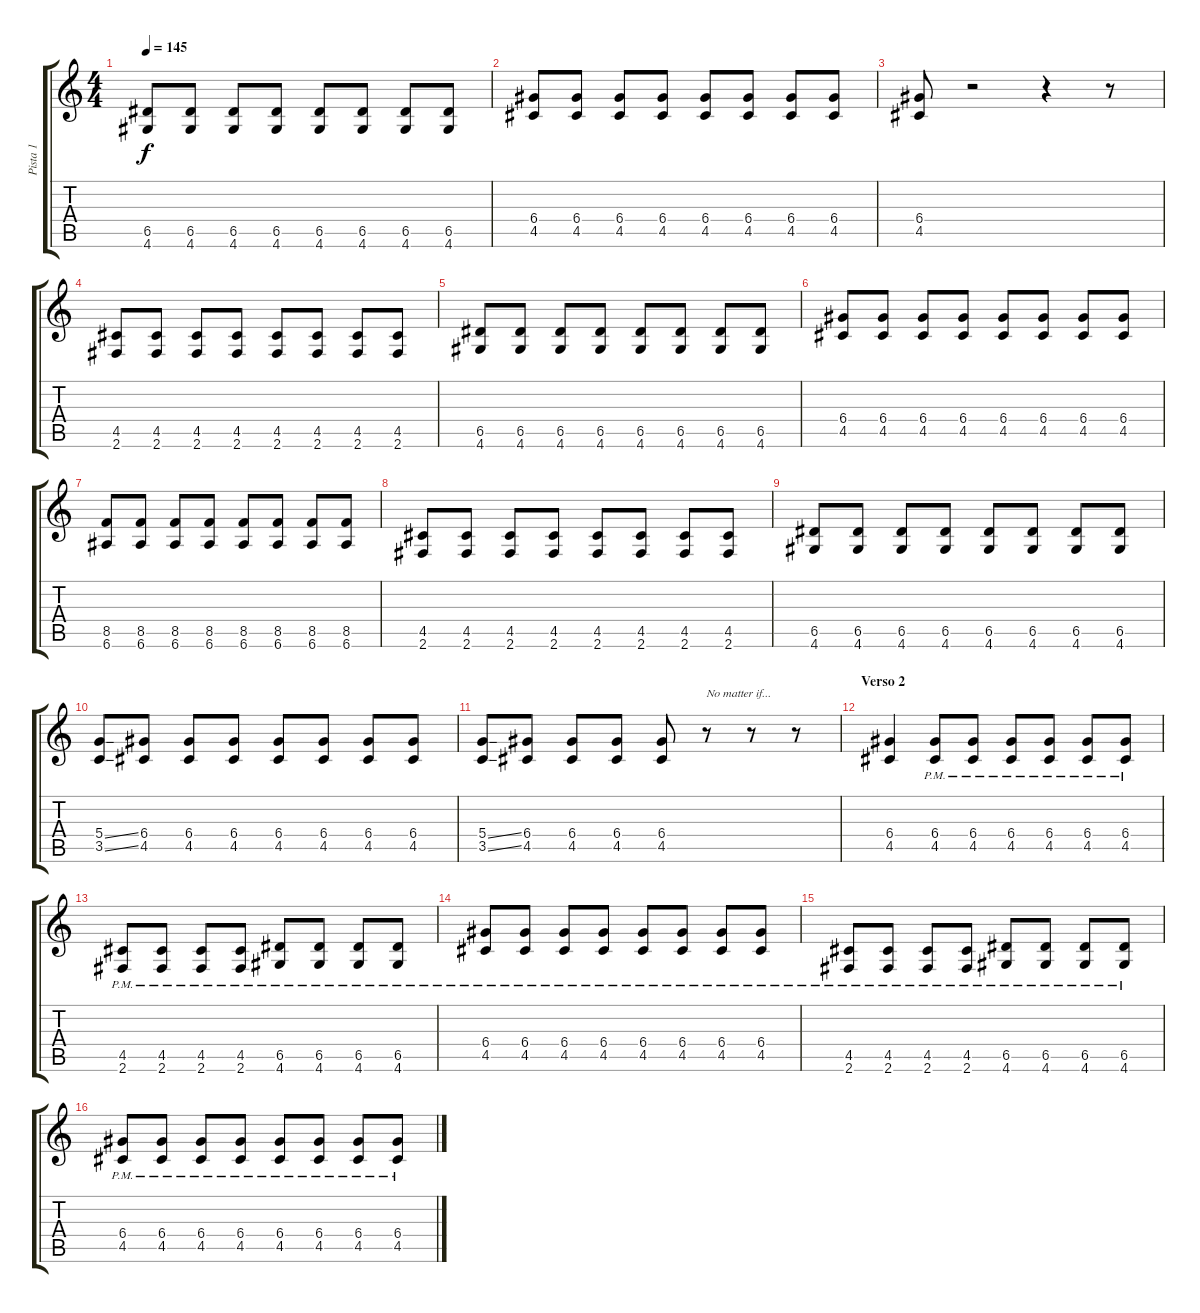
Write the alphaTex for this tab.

\track ("Pista 1" "Pista 1") {instrument distortionguitar}
\staff {score tabs}
\tuning (E4 B3 G3 D3 A2 E2) {hide}
\ts (4 4)
\tempo 145
\clef g2
\ks c
(6.5 4.6).8{dy f} (6.5 4.6).8 (6.5 4.6).8 (6.5 4.6).8 (6.5 4.6).8 (6.5 4.6).8 (6.5 4.6).8 (6.5 4.6).8 |
(6.4 4.5).8 (6.4 4.5).8 (6.4 4.5).8 (6.4 4.5).8 (6.4 4.5).8 (6.4 4.5).8 (6.4 4.5).8 (6.4 4.5).8 |
(6.4 4.5).8 r.2 r.4 r.8 |
(4.5 2.6).8 (4.5 2.6).8 (4.5 2.6).8 (4.5 2.6).8 (4.5 2.6).8 (4.5 2.6).8 (4.5 2.6).8 (4.5 2.6).8 |
(6.5 4.6).8 (6.5 4.6).8 (6.5 4.6).8 (6.5 4.6).8 (6.5 4.6).8 (6.5 4.6).8 (6.5 4.6).8 (6.5 4.6).8 |
(6.4 4.5).8 (6.4 4.5).8 (6.4 4.5).8 (6.4 4.5).8 (6.4 4.5).8 (6.4 4.5).8 (6.4 4.5).8 (6.4 4.5).8 |
(8.5 6.6).8 (8.5 6.6).8 (8.5 6.6).8 (8.5 6.6).8 (8.5 6.6).8 (8.5 6.6).8 (8.5 6.6).8 (8.5 6.6).8 |
(4.5 2.6).8 (4.5 2.6).8 (4.5 2.6).8 (4.5 2.6).8 (4.5 2.6).8 (4.5 2.6).8 (4.5 2.6).8 (4.5 2.6).8 |
(6.5 4.6).8 (6.5 4.6).8 (6.5 4.6).8 (6.5 4.6).8 (6.5 4.6).8 (6.5 4.6).8 (6.5 4.6).8 (6.5 4.6).8 |
(5.4{ss} 3.5{ss}).8 (6.4 4.5).8 (6.4 4.5).8 (6.4 4.5).8 (6.4 4.5).8 (6.4 4.5).8 (6.4 4.5).8 (6.4 4.5).8 |
(5.4{ss} 3.5{ss}).8 (6.4 4.5).8 (6.4 4.5).8 (6.4 4.5).8 (6.4 4.5).8 r.8{txt "No matter if..."} r.8 r.8 |
\section ("" "Verso 2")
(6.4 4.5).4 (6.4{pm} 4.5{pm}).8 (6.4{pm} 4.5{pm}).8 (6.4{pm} 4.5{pm}).8 (6.4{pm} 4.5{pm}).8 (6.4{pm} 4.5{pm}).8 (6.4{pm} 4.5{pm}).8 |
(4.5{pm} 2.6{pm}).8 (4.5{pm} 2.6{pm}).8 (4.5{pm} 2.6{pm}).8 (4.5{pm} 2.6{pm}).8 (6.5{pm} 4.6{pm}).8 (6.5{pm} 4.6{pm}).8 (6.5{pm} 4.6{pm}).8 (6.5{pm} 4.6{pm}).8 |
(6.4{pm} 4.5{pm}).8 (6.4{pm} 4.5{pm}).8 (6.4{pm} 4.5{pm}).8 (6.4{pm} 4.5{pm}).8 (6.4{pm} 4.5{pm}).8 (6.4{pm} 4.5{pm}).8 (6.4{pm} 4.5{pm}).8 (6.4{pm} 4.5{pm}).8 |
(4.5{pm} 2.6{pm}).8 (4.5{pm} 2.6{pm}).8 (4.5{pm} 2.6{pm}).8 (4.5{pm} 2.6{pm}).8 (6.5{pm} 4.6{pm}).8 (6.5{pm} 4.6{pm}).8 (6.5{pm} 4.6{pm}).8 (6.5{pm} 4.6{pm}).8 |
(6.4{pm} 4.5{pm}).8 (6.4{pm} 4.5{pm}).8 (6.4{pm} 4.5{pm}).8 (6.4{pm} 4.5{pm}).8 (6.4{pm} 4.5{pm}).8 (6.4{pm} 4.5{pm}).8 (6.4{pm} 4.5{pm}).8 (6.4{pm} 4.5{pm}).8
